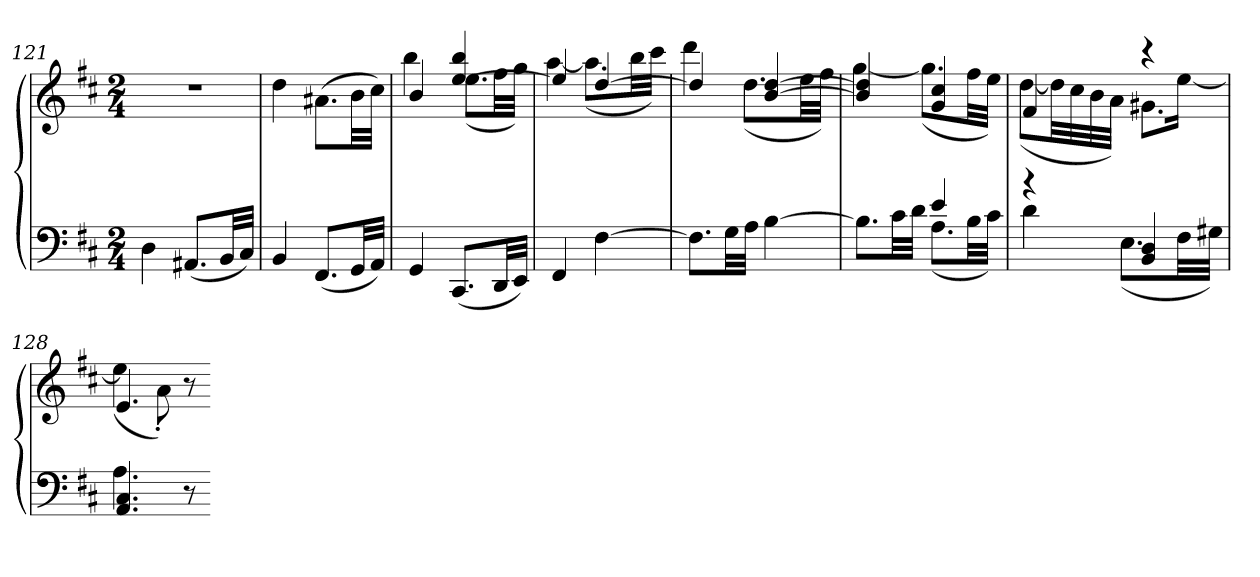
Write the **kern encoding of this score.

**kern	**kern
*part1	*part1
*staff2	*staff1
*clefF4	*clefG2
*k[f#c#]	*k[f#c#]
*D:	*D:
*M2/4	*M2/4
=121	=121
4D	2r
(8.AA#XL	.
32BBLL	.
32C#JJJ)	.
=122	=122
4BB	4dd
(8.FF#L	(8.a#XL
32GGLL	32bLL
32AAJJJ)	32cc#JJJ)
=123	=123
*	*^
4GG	4b	4bb
(8.CC#L	[4ee 4bb	(8.eeL
32DDLL	.	32ff#LL
32EEJJJ)	.	32ggJJJ)
=124	=124	=124
4FF#	4ee]	[4aa
[4F#	[4dd	(8.aaL]
.	.	32bbLL
.	.	32ccc#JJJ)
=125	=125	=125
8.F#L]	4dd]	4ddd
32GLL	.	.
32AJJJ	.	.
[4B	[4b [4dd	(8.ddL
.	.	32eeLL
.	.	32ff#JJJ)
=126	=126	=126
*^	*	*
8.BL]	4ryy	4b] 4dd]	[4gg
32c#LL	.	.	.
32dJJJ	.	.	.
4e	(8.AL	4g 4cc#	(8.ggL]
.	32BLL	.	32ff#LL
.	32c#JJJ)	.	32eeJJJ)
=127	=127	=127	=127
4r	4d	4f#	([8ddL
.	.	.	32ddLL]
.	.	.	32cc#
.	.	.	32b
.	.	.	32aJJJ)
4BB 4D	(8.EL	4r	8.g#XL
.	32F#LL	.	[16eeJk
.	32G#XJJJ)	.	.
=128	=128	=128	=128
4.AA 4.C#	4.A	4.e	(4ee]
.	.	.	8a')
8r	8ryy	8r	8ryy
*v	*v	*	*
*	*v	*v
=-	=-
*-	*-
